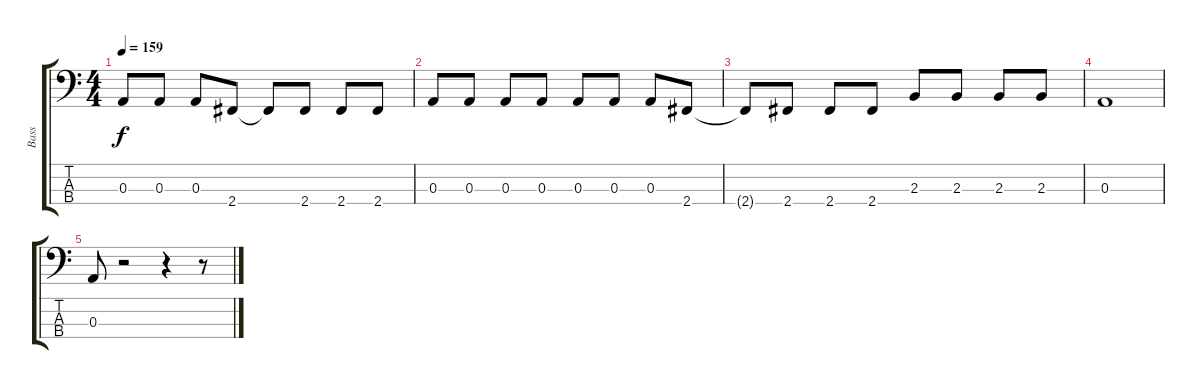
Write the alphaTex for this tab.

\track ("Bass" "Bass") {instrument electricbasspick}
\staff {score tabs}
\tuning (G2 D2 A1 E1) {hide}
\ts (4 4)
\tempo 159
\clef f4
\ks c
0.3.8{dy f} 0.3.8 0.3.8 2.4.8 2.4{t}.8 2.4.8 2.4.8 2.4.8 |
0.3.8 0.3.8 0.3.8 0.3.8 0.3.8 0.3.8 0.3.8 2.4.8 |
2.4{t}.8 2.4.8 2.4.8 2.4.8 2.3.8 2.3.8 2.3.8 2.3.8 |
0.3.1 |
0.3.8 r.2 r.4 r.8
